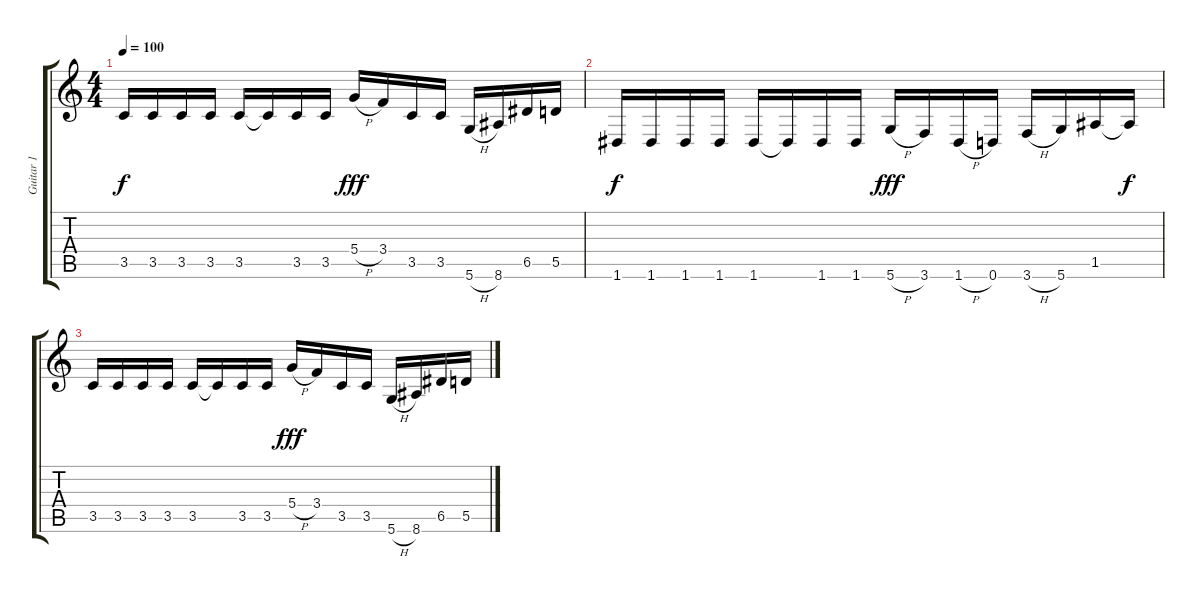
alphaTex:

\track ("Guitar 1" "Guitar 1") {instrument distortionguitar}
\staff {score tabs}
\tuning (E4 B3 G3 D3 A2 D2) {hide}
\ts (4 4)
\tempo 100
\clef g2
\ks c
3.5.16{dy f} 3.5.16 3.5.16 3.5.16 3.5.16 3.5{t}.16 3.5.16 3.5.16 5.4{h}.16{dy fff} 3.4.16 3.5.16 3.5.16 5.6{h}.16 8.6.16 6.5.16 5.5.16 |
1.6.16{dy f} 1.6.16 1.6.16 1.6.16 1.6.16 1.6{t}.16 1.6.16 1.6.16 5.6{h}.16{dy fff} 3.6.16 1.6{h}.16 0.6.16 3.6{h}.16 5.6.16 1.5.16 1.5{t}.16{dy f} |
3.5.16 3.5.16 3.5.16 3.5.16 3.5.16 3.5{t}.16 3.5.16 3.5.16 5.4{h}.16{dy fff} 3.4.16 3.5.16 3.5.16 5.6{h}.16 8.6.16 6.5.16 5.5.16
